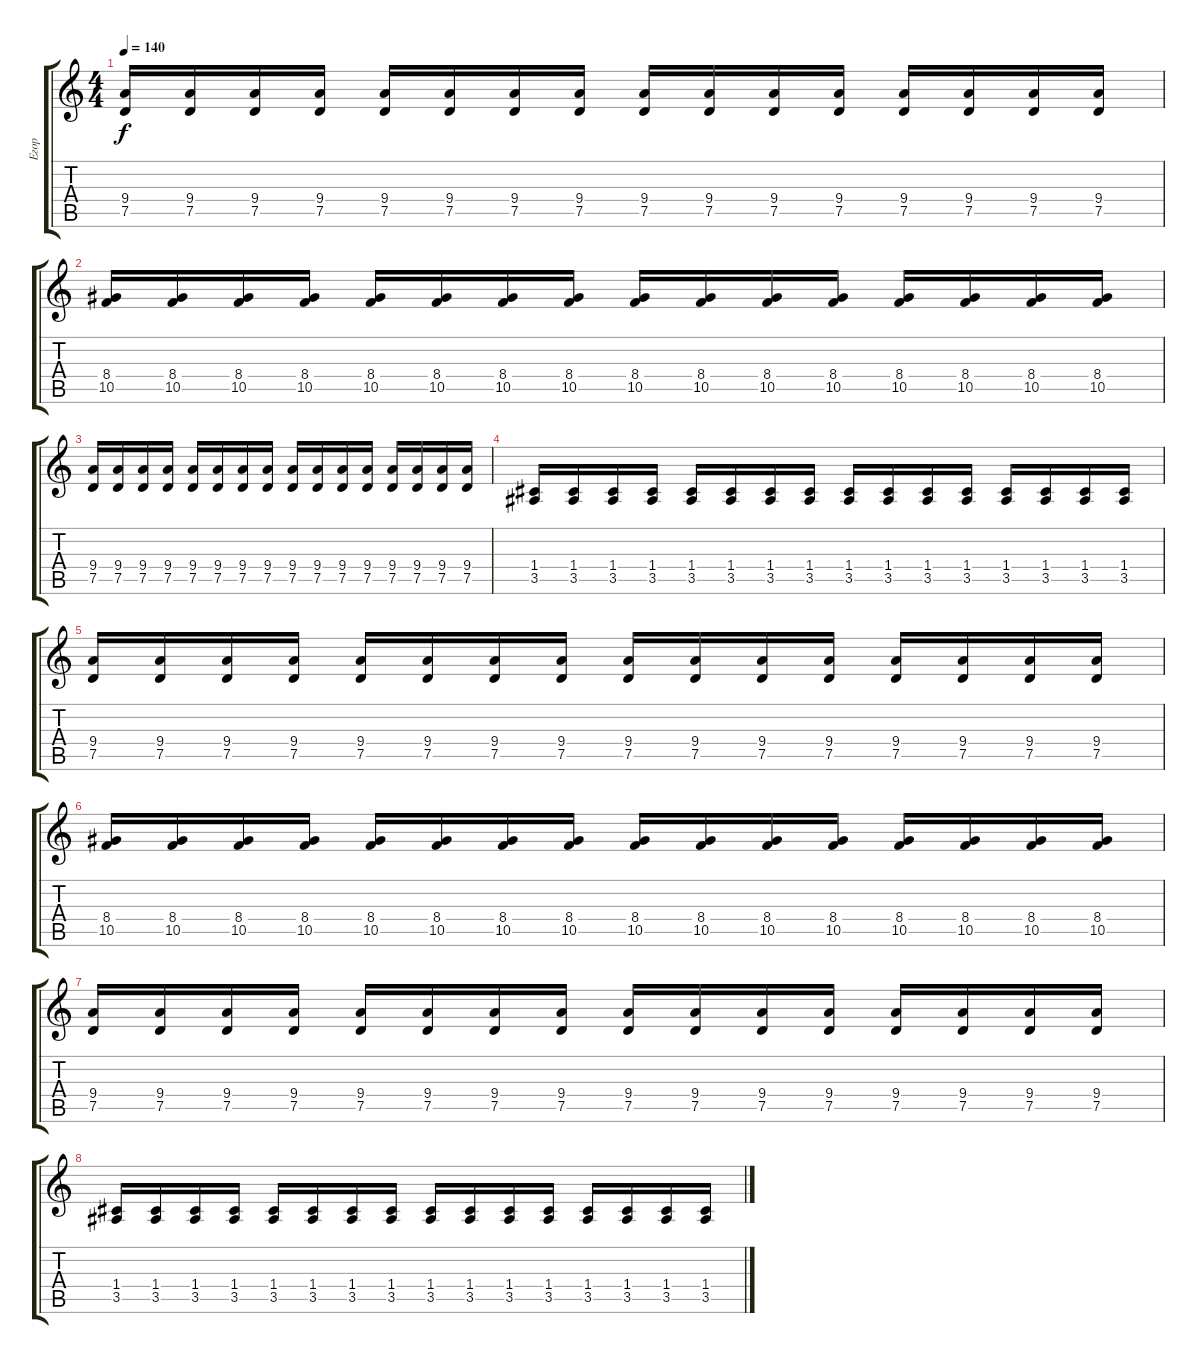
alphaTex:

\track ("Егор" "Егор") {instrument distortionguitar}
\staff {score tabs}
\tuning (D4 A3 F3 C3 G2 D2) {hide}
\ts (4 4)
\tempo 140
\clef g2
\ks c
(9.4 7.5).16{dy f} (9.4 7.5).16 (9.4 7.5).16 (9.4 7.5).16 (9.4 7.5).16 (9.4 7.5).16 (9.4 7.5).16 (9.4 7.5).16 (9.4 7.5).16 (9.4 7.5).16 (9.4 7.5).16 (9.4 7.5).16 (9.4 7.5).16 (9.4 7.5).16 (9.4 7.5).16 (9.4 7.5).16 |
(8.4 10.5).16 (8.4 10.5).16 (8.4 10.5).16 (8.4 10.5).16 (8.4 10.5).16 (8.4 10.5).16 (8.4 10.5).16 (8.4 10.5).16 (8.4 10.5).16 (8.4 10.5).16 (8.4 10.5).16 (8.4 10.5).16 (8.4 10.5).16 (8.4 10.5).16 (8.4 10.5).16 (8.4 10.5).16 |
(9.4 7.5).16 (9.4 7.5).16 (9.4 7.5).16 (9.4 7.5).16 (9.4 7.5).16 (9.4 7.5).16 (9.4 7.5).16 (9.4 7.5).16 (9.4 7.5).16 (9.4 7.5).16 (9.4 7.5).16 (9.4 7.5).16 (9.4 7.5).16 (9.4 7.5).16 (9.4 7.5).16 (9.4 7.5).16 |
(1.4 3.5).16 (1.4 3.5).16 (1.4 3.5).16 (1.4 3.5).16 (1.4 3.5).16 (1.4 3.5).16 (1.4 3.5).16 (1.4 3.5).16 (1.4 3.5).16 (1.4 3.5).16 (1.4 3.5).16 (1.4 3.5).16 (1.4 3.5).16 (1.4 3.5).16 (1.4 3.5).16 (1.4 3.5).16 |
(9.4 7.5).16 (9.4 7.5).16 (9.4 7.5).16 (9.4 7.5).16 (9.4 7.5).16 (9.4 7.5).16 (9.4 7.5).16 (9.4 7.5).16 (9.4 7.5).16 (9.4 7.5).16 (9.4 7.5).16 (9.4 7.5).16 (9.4 7.5).16 (9.4 7.5).16 (9.4 7.5).16 (9.4 7.5).16 |
(8.4 10.5).16 (8.4 10.5).16 (8.4 10.5).16 (8.4 10.5).16 (8.4 10.5).16 (8.4 10.5).16 (8.4 10.5).16 (8.4 10.5).16 (8.4 10.5).16 (8.4 10.5).16 (8.4 10.5).16 (8.4 10.5).16 (8.4 10.5).16 (8.4 10.5).16 (8.4 10.5).16 (8.4 10.5).16 |
(9.4 7.5).16 (9.4 7.5).16 (9.4 7.5).16 (9.4 7.5).16 (9.4 7.5).16 (9.4 7.5).16 (9.4 7.5).16 (9.4 7.5).16 (9.4 7.5).16 (9.4 7.5).16 (9.4 7.5).16 (9.4 7.5).16 (9.4 7.5).16 (9.4 7.5).16 (9.4 7.5).16 (9.4 7.5).16 |
(1.4 3.5).16 (1.4 3.5).16 (1.4 3.5).16 (1.4 3.5).16 (1.4 3.5).16 (1.4 3.5).16 (1.4 3.5).16 (1.4 3.5).16 (1.4 3.5).16 (1.4 3.5).16 (1.4 3.5).16 (1.4 3.5).16 (1.4 3.5).16 (1.4 3.5).16 (1.4 3.5).16 (1.4 3.5).16
